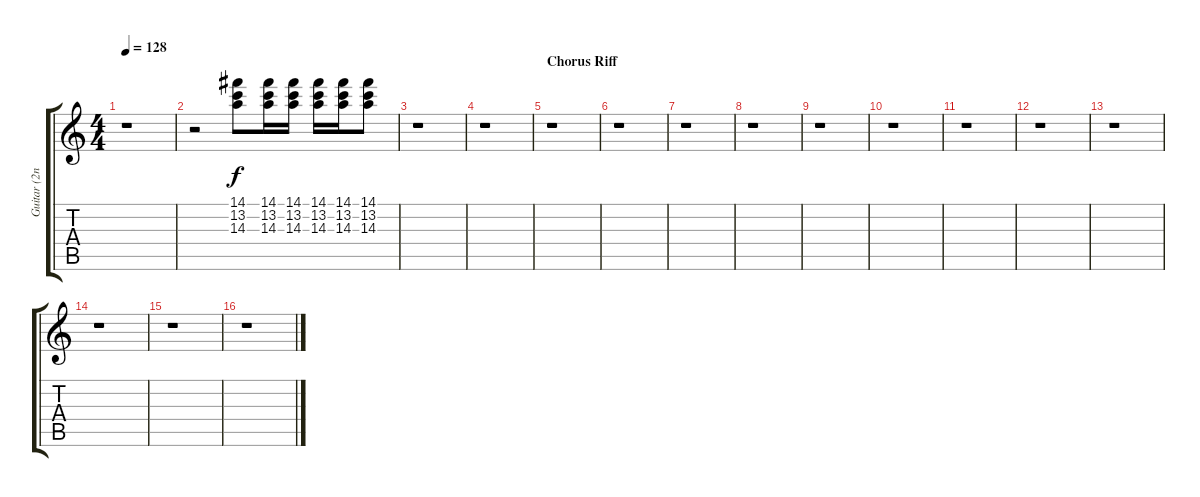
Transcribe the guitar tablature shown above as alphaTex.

\track ("Guitar (2nd clean)" "Guitar (2n") {instrument electricguitarclean}
\staff {score tabs}
\tuning (E4 B3 G3 D3 A2 E2) {hide}
\ts (4 4)
\tempo 128
\clef g2
\ks c
r.1{dy f} |
r.2 (14.1 13.2 14.3).8 (14.1 13.2 14.3).16 (14.1 13.2 14.3).16 (14.1 13.2 14.3).16 (14.1 13.2 14.3).16 (14.1 13.2 14.3).8 |
r.1 |
r.1 |
\section ("" "Chorus Riff")
r.1 |
r.1 |
r.1 |
r.1 |
r.1 |
r.1 |
r.1 |
r.1 |
r.1 |
r.1 |
r.1 |
r.1
